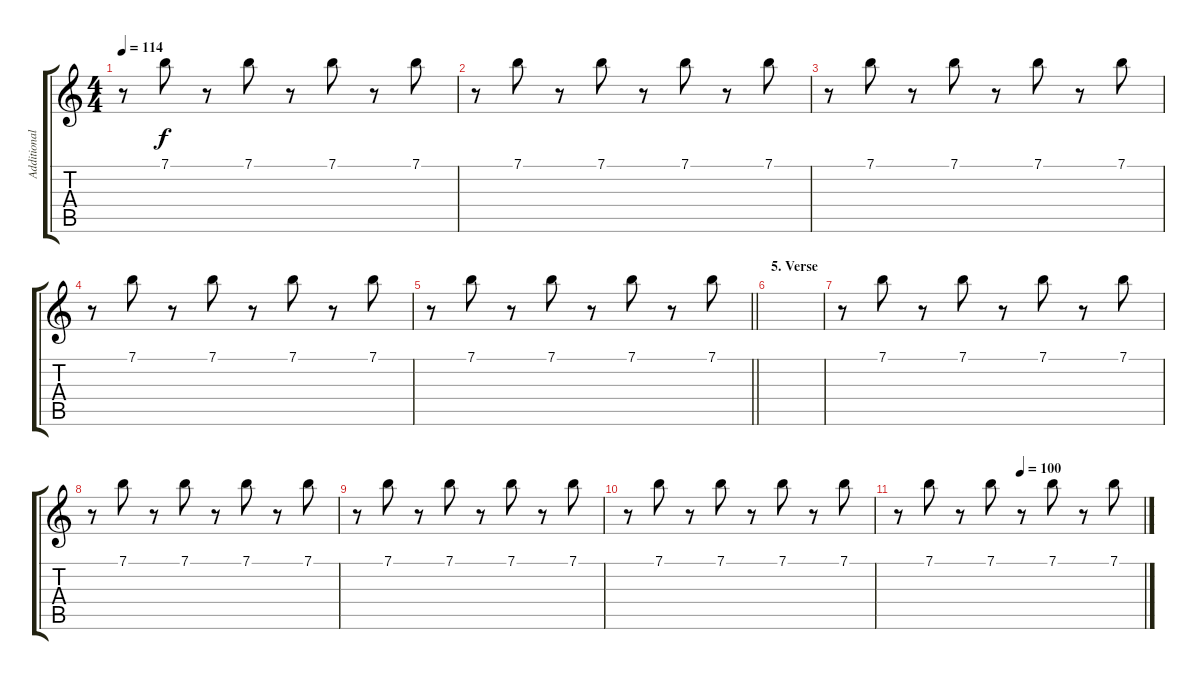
\track ("Additional Banjo Note" "Additional") {instrument acousticguitarsteel}
\staff {score tabs}
\tuning (E4 B3 G3 D3 A2 E2) {hide}
\ts (4 4)
\tempo 114
\clef g2
\ks c
r.8{dy f} 7.1.8 r.8 7.1.8 r.8 7.1.8 r.8 7.1.8 |
r.8 7.1.8 r.8 7.1.8 r.8 7.1.8 r.8 7.1.8 |
r.8 7.1.8 r.8 7.1.8 r.8 7.1.8 r.8 7.1.8 |
r.8 7.1.8 r.8 7.1.8 r.8 7.1.8 r.8 7.1.8 |
\barLineRight lightlight
r.8 7.1.8 r.8 7.1.8 r.8 7.1.8 r.8 7.1.8 |
\section ("" "5. Verse")
|
r.8 7.1.8 r.8 7.1.8 r.8 7.1.8 r.8 7.1.8 |
r.8 7.1.8 r.8 7.1.8 r.8 7.1.8 r.8 7.1.8 |
r.8 7.1.8 r.8 7.1.8 r.8 7.1.8 r.8 7.1.8 |
r.8 7.1.8 r.8 7.1.8 r.8 7.1.8 r.8 7.1.8 |
\tempo (100 0.5)
r.8 7.1.8 r.8 7.1.8 r.8 7.1.8 r.8 7.1.8
